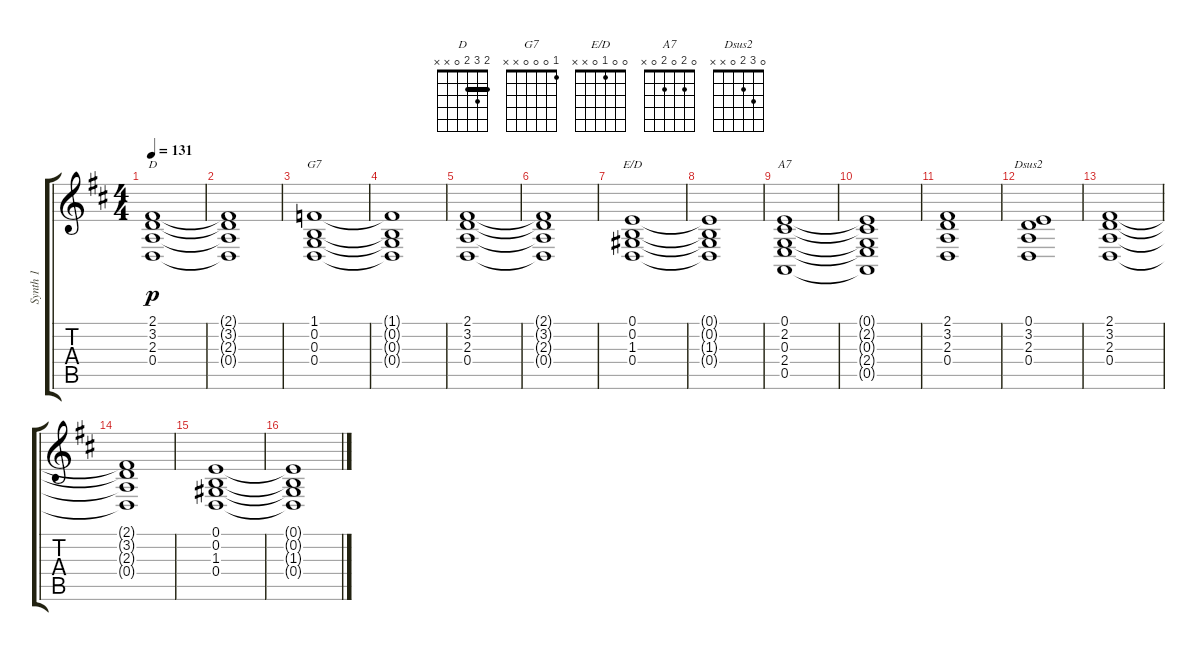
\track ("Synth 1" "Synth 1") {instrument stringensemble1}
\staff {score tabs}
\tuning (E4 B3 G3 D3 A2 E2) {hide}
\chord ("D" 2 3 2 0 x x) {barre 2}
\chord ("G7" 1 0 0 0 x x)
\chord ("E/D" 0 0 1 0 x x)
\chord ("A7" 0 2 0 2 0 x)
\chord ("Dsus2" 0 3 2 0 x x)
\ts (4 4)
\tempo 131
\clef g2
\ks d
(2.1 3.2 2.3 0.4).1{ch "D" dy p} |
(2.1{t} 3.2{t} 2.3{t} 0.4{t}).1 |
(1.1 0.2 0.3 0.4).1{ch "G7"} |
(1.1{t} 0.2{t} 0.3{t} 0.4{t}).1 |
(2.1 3.2 2.3 0.4).1 |
(2.1{t} 3.2{t} 2.3{t} 0.4{t}).1 |
(0.1 0.2 1.3 0.4).1{ch "E/D"} |
(0.1{t} 0.2{t} 1.3{t} 0.4{t}).1 |
(0.1 2.2 0.3 2.4 0.5).1{ch "A7"} |
(0.1{t} 2.2{t} 0.3{t} 2.4{t} 0.5{t}).1 |
(2.1 3.2 2.3 0.4).1 |
(0.1 3.2 2.3 0.4).1{ch "Dsus2"} |
(2.1 3.2 2.3 0.4).1 |
(2.1{t} 3.2{t} 2.3{t} 0.4{t}).1 |
(0.1 0.2 1.3 0.4).1 |
(0.1{t} 0.2{t} 1.3{t} 0.4{t}).1
